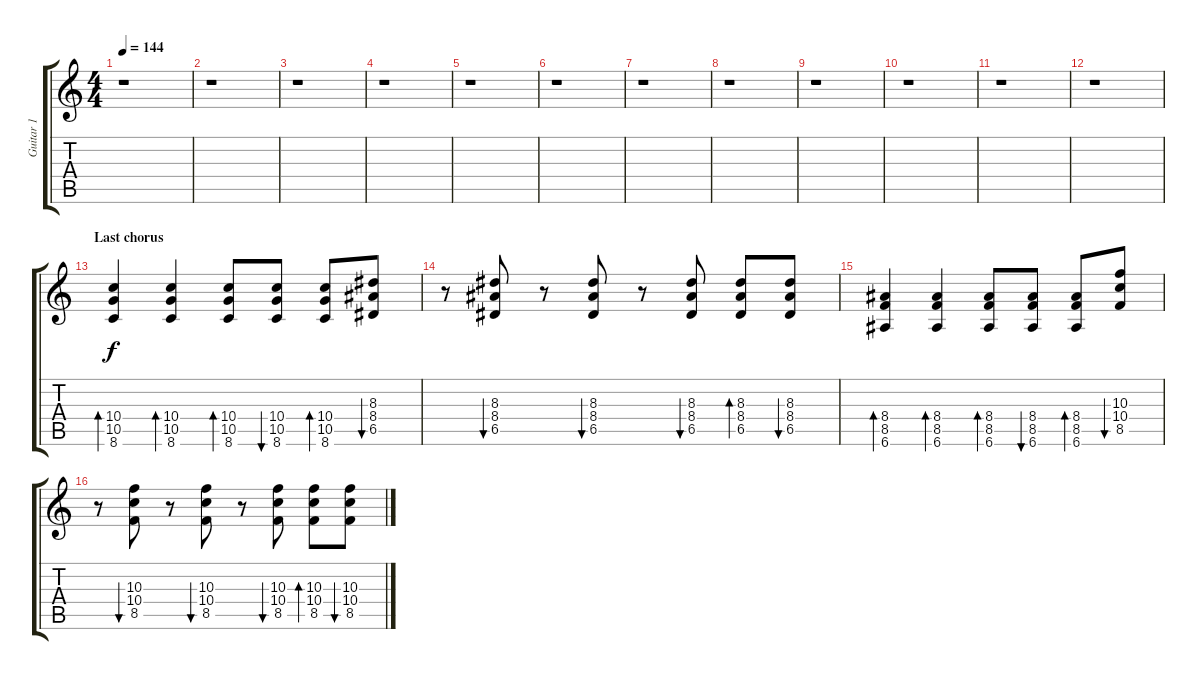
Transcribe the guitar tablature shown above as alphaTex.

\track ("Guitar 1" "Guitar 1") {instrument electricguitarjazz}
\staff {score tabs}
\tuning (E4 B3 G3 D3 A2 E2) {hide}
\ts (4 4)
\tempo 144
\clef g2
\ks c
r.1{dy f} |
r.1 |
r.1 |
r.1 |
r.1 |
r.1 |
r.1 |
r.1 |
r.1 |
r.1 |
r.1 |
r.1 |
\section ("" "Last chorus")
(10.4 10.5 8.6).4{bd 60} (10.4 10.5 8.6).4{bd 60} (10.4 10.5 8.6).8{bd 60} (10.4 10.5 8.6).8{bu 60} (10.4 10.5 8.6).8{bd 60} (8.3 8.4 6.5).8{bu 60} |
r.8 (8.3 8.4 6.5).8{bu 60} r.8 (8.3 8.4 6.5).8{bu 60} r.8 (8.3 8.4 6.5).8{bu 60} (8.3 8.4 6.5).8{bd 60} (8.3 8.4 6.5).8{bu 60} |
(8.4 8.5 6.6).4{bd 60} (8.4 8.5 6.6).4{bd 60} (8.4 8.5 6.6).8{bd 60} (8.4 8.5 6.6).8{bu 60} (8.4 8.5 6.6).8{bd 60} (10.3 10.4 8.5).8{bu 60} |
r.8 (10.3 10.4 8.5).8{bu 60} r.8 (10.3 10.4 8.5).8{bu 60} r.8 (10.3 10.4 8.5).8{bu 60} (10.3 10.4 8.5).8{bd 60} (10.3 10.4 8.5).8{bu 60}
